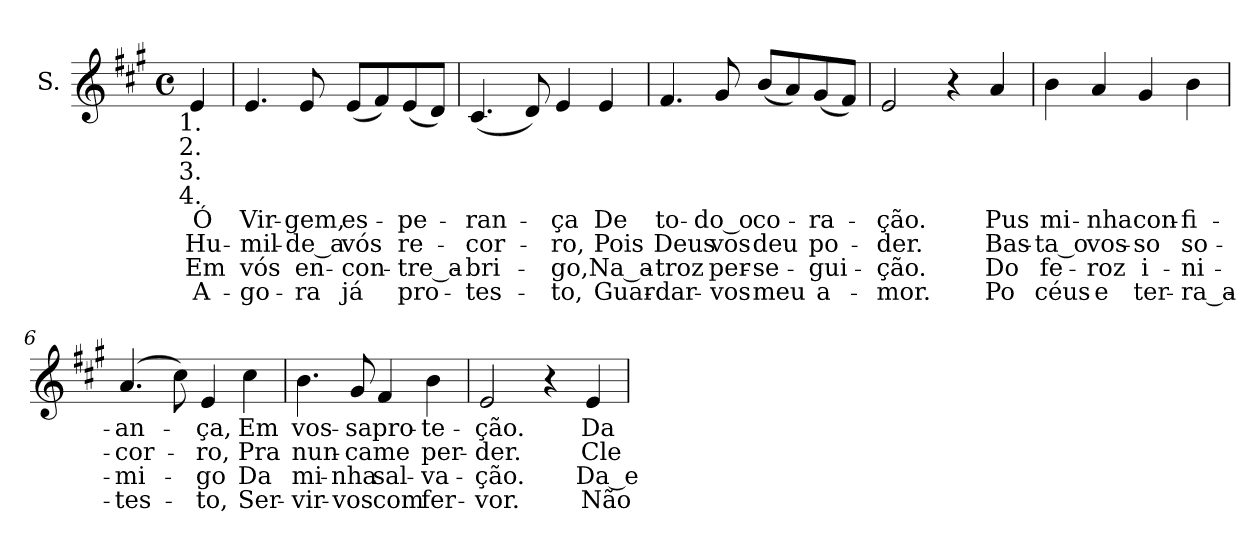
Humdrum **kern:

**kern	**text	**text	**text	**text
*part1	*part1	*part1	*part1	*part1
*staff1	*staff1	*staff1	*staff1	*staff1
*I"S.	*	*	*	*
!!LO:PB:g=z
*clefG2	*	*	*	*
*k[f#c#g#]	*	*	*	*
*A:	*	*	*	*
*M4/4	*	*	*	*
*met(c)	*	*	*	*
*MM80	*	*	*	*
=	=	=	=	=
!LO:TX:b:cj:t=1.	!	!	!	!
!LO:TX:b:cj:t=2.	!	!	!	!
!LO:TX:b:cj:t=3.	!	!	!	!
!LO:TX:b:cj:t=4.	!	!	!	!
!	!LO:LY:b:color=#000000	!LO:LY:b:color=#000000	!LO:LY:b:color=#000000	!LO:LY:b:color=#000000
4ei/	Ó	Hu-	Em	A-
=1	=1	=1	=1	=1
!	!LO:LY:b:color=#000000	!LO:LY:b:color=#000000	!LO:LY:b:color=#000000	!LO:LY:b:color=#000000
4.ei/	Vir-	-mil-	vós	-go-
!	!LO:LY:b:color=#000000	!LO:LY:b:color=#000000	!LO:LY:b:color=#000000	!LO:LY:b:color=#000000
8ei/	-gem,	-de_a	en-	-ra
!	!LO:LY:b:color=#000000	!LO:LY:b:color=#000000	!LO:LY:b:color=#000000	!LO:LY:b:color=#000000
(8ei/L	es-	vós	-con-	já
8f#i/)	.	.	.	.
!	!LO:LY:b:color=#000000	!LO:LY:b:color=#000000	!LO:LY:b:color=#000000	!LO:LY:b:color=#000000
(8ei/	-pe-	re-	-tre_a-	pro-
8di/J)	.	.	.	.
=2	=2	=2	=2	=2
!	!LO:LY:b:color=#000000	!LO:LY:b:color=#000000	!LO:LY:b:color=#000000	!LO:LY:b:color=#000000
(4.c#i/	-ran-	-cor-	-bri-	-tes-
8di/)	.	.	.	.
!	!LO:LY:b:color=#000000	!LO:LY:b:color=#000000	!LO:LY:b:color=#000000	!LO:LY:b:color=#000000
4ei/	-ça	-ro,	-go,	-to,
!	!LO:LY:b:color=#000000	!LO:LY:b:color=#000000	!LO:LY:b:color=#000000	!LO:LY:b:color=#000000
4ei/	De	Pois	Na_a-	Guar-
=3	=3	=3	=3	=3
!	!LO:LY:b:color=#000000	!LO:LY:b:color=#000000	!LO:LY:b:color=#000000	!LO:LY:b:color=#000000
4.f#i/	to-	Deus	-troz	-dar-
!	!LO:LY:b:color=#000000	!LO:LY:b:color=#000000	!LO:LY:b:color=#000000	!LO:LY:b:color=#000000
8g#i/	-do_o	vos	per-	-vos
!	!LO:LY:b:color=#000000	!LO:LY:b:color=#000000	!LO:LY:b:color=#000000	!LO:LY:b:color=#000000
(8bi/L	co-	deu	-se-	meu
8ai/)	.	.	.	.
!	!LO:LY:b:color=#000000	!LO:LY:b:color=#000000	!LO:LY:b:color=#000000	!LO:LY:b:color=#000000
(8g#i/	-ra-	po-	-gui-	a-
8f#i/J)	.	.	.	.
=4	=4	=4	=4	=4
!	!LO:LY:b:color=#000000	!LO:LY:b:color=#000000	!LO:LY:b:color=#000000	!LO:LY:b:color=#000000
2ei/	-ção.	-der.	-ção.	-mor.
4r	.	.	.	.
!	!LO:LY:b:color=#000000	!LO:LY:b:color=#000000	!LO:LY:b:color=#000000	!LO:LY:b:color=#000000
4ai/	Pus	Bas-	Do	Po
!!LO:LB:g=z
=5	=5	=5	=5	=5
!	!LO:LY:b:color=#000000	!LO:LY:b:color=#000000	!LO:LY:b:color=#000000	!LO:LY:b:color=#000000
4bi\	mi-	-ta_o	fe-	céus
!	!LO:LY:b:color=#000000	!LO:LY:b:color=#000000	!LO:LY:b:color=#000000	!LO:LY:b:color=#000000
4ai/	-nha	vos-	-roz	e
!	!LO:LY:b:color=#000000	!LO:LY:b:color=#000000	!LO:LY:b:color=#000000	!LO:LY:b:color=#000000
4g#i/	con-	-so	i-	ter-
!	!LO:LY:b:color=#000000	!LO:LY:b:color=#000000	!LO:LY:b:color=#000000	!LO:LY:b:color=#000000
4bi\	-fi-	so-	-ni-	-ra_a-
=6	=6	=6	=6	=6
!	!LO:LY:b:color=#000000	!LO:LY:b:color=#000000	!LO:LY:b:color=#000000	!LO:LY:b:color=#000000
(4.ai/	-an-	-cor-	-mi-	-tes-
8cc#i\)	.	.	.	.
!	!LO:LY:b:color=#000000	!LO:LY:b:color=#000000	!LO:LY:b:color=#000000	!LO:LY:b:color=#000000
4ei/	-ça,	-ro,	-go	-to,
!	!LO:LY:b:color=#000000	!LO:LY:b:color=#000000	!LO:LY:b:color=#000000	!LO:LY:b:color=#000000
4cc#i\	Em	Pra	Da	Ser-
=7	=7	=7	=7	=7
!	!LO:LY:b:color=#000000	!LO:LY:b:color=#000000	!LO:LY:b:color=#000000	!LO:LY:b:color=#000000
4.bi\	vos-	nun-	mi-	-vir-
!	!LO:LY:b:color=#000000	!LO:LY:b:color=#000000	!LO:LY:b:color=#000000	!LO:LY:b:color=#000000
8g#i/	-sa	-ca	-nha	-vos
!	!LO:LY:b:color=#000000	!LO:LY:b:color=#000000	!LO:LY:b:color=#000000	!LO:LY:b:color=#000000
4f#i/	pro-	me	sal-	com
!	!LO:LY:b:color=#000000	!LO:LY:b:color=#000000	!LO:LY:b:color=#000000	!LO:LY:b:color=#000000
4bi\	-te-	per-	-va-	fer-
=8	=8	=8	=8	=8
!	!LO:LY:b:color=#000000	!LO:LY:b:color=#000000	!LO:LY:b:color=#000000	!LO:LY:b:color=#000000
2ei/	-ção.	-der.	-ção.	-vor.
4r	.	.	.	.
!	!LO:LY:b:color=#000000	!LO:LY:b:color=#000000	!LO:LY:b:color=#000000	!LO:LY:b:color=#000000
4ei/	Da	Cle-	Da_e-	Não
=	=	=	=	=
*-	*-	*-	*-	*-
